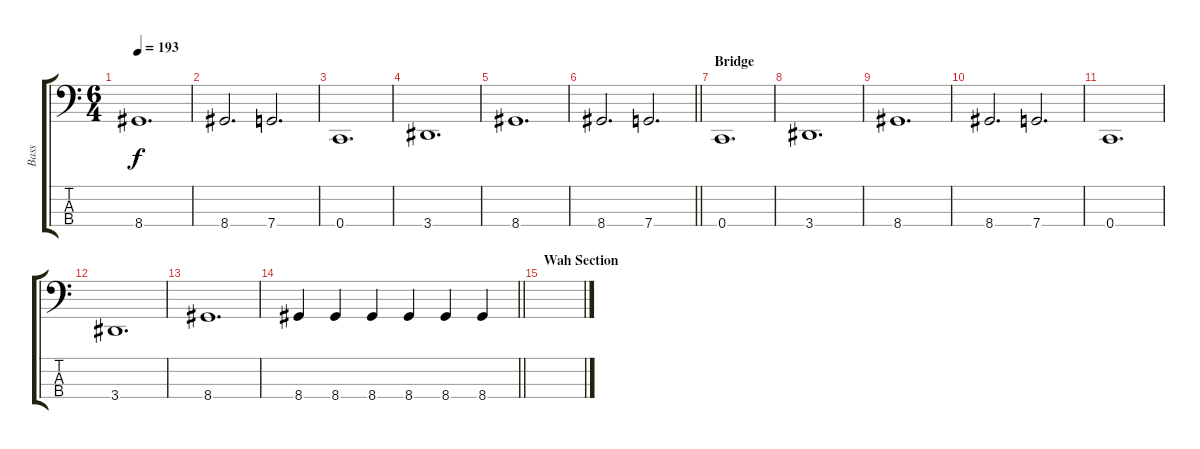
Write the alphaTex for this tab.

\track ("Bass" "Bass") {instrument electricbassfinger}
\staff {score tabs}
\tuning (F2 C2 G1 C1) {hide}
\ts (6 4)
\tempo 193
\clef f4
\ks c
8.4.1{d dy f} |
8.4.2{d} 7.4.2{d} |
0.4.1{d} |
3.4.1{d} |
8.4.1{d} |
\barLineRight lightlight
8.4.2{d} 7.4.2{d} |
\section ("" "Bridge")
0.4.1{d} |
3.4.1{d} |
8.4.1{d} |
8.4.2{d} 7.4.2{d} |
0.4.1{d} |
3.4.1{d} |
8.4.1{d} |
\barLineRight lightlight
8.4.4 8.4.4 8.4.4 8.4.4 8.4.4 8.4.4 |
\section ("" "Wah Section")
